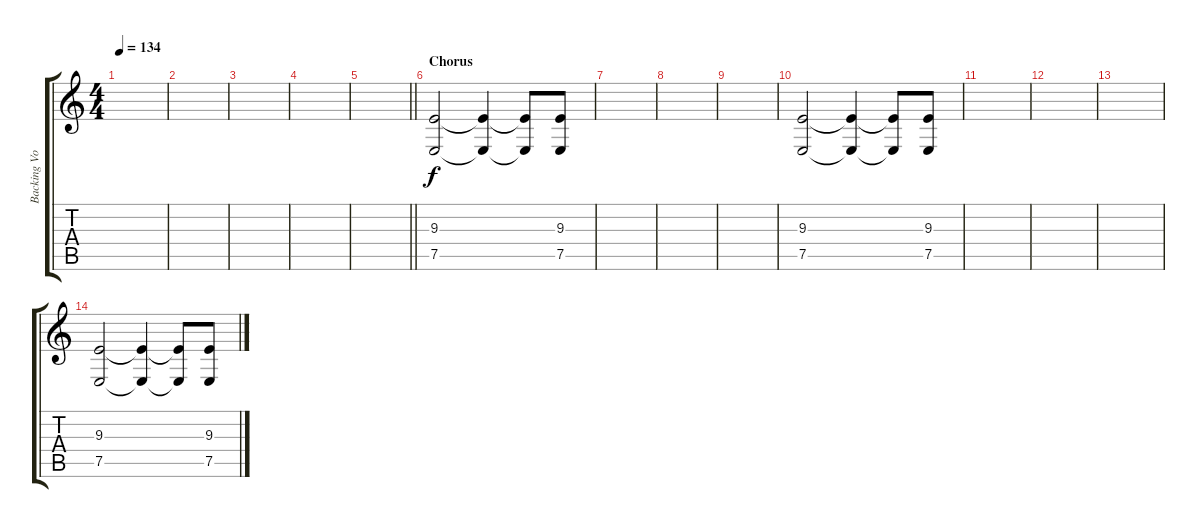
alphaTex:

\track ("Backing Vocals" "Backing Vo") {instrument lead2sawtooth}
\staff {score tabs}
\tuning (E4 B3 G3 D3 A2 E2) {hide}
\ts (4 4)
\tempo 134
\clef g2
\ks c
|
|
|
|
\barLineRight lightlight
|
\section ("" "Chorus")
(9.3 7.5).2 (9.3{t} 7.5{t}).4 (9.3{t} 7.5{t}).8 (9.3 7.5).8 |
|
|
|
(9.3 7.5).2 (9.3{t} 7.5{t}).4 (9.3{t} 7.5{t}).8 (9.3 7.5).8 |
|
|
|
(9.3 7.5).2 (9.3{t} 7.5{t}).4 (9.3{t} 7.5{t}).8 (9.3 7.5).8
